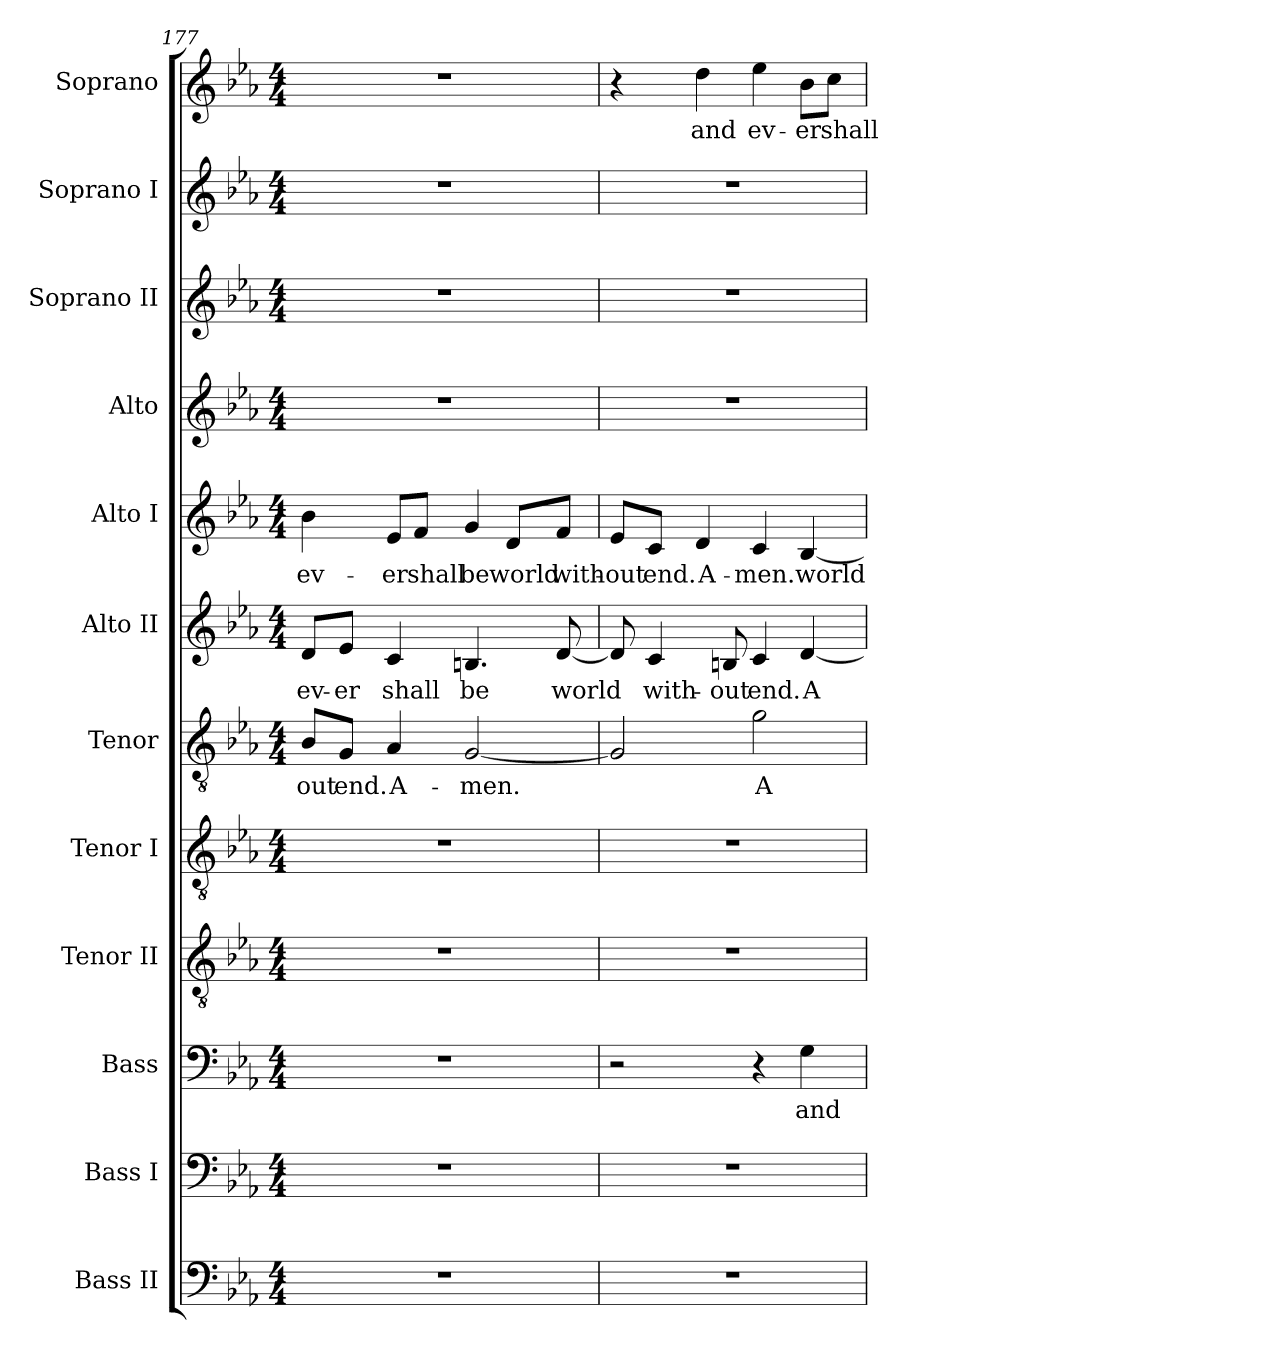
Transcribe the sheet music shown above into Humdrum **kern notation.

**kern	**kern	**kern	**text	**kern	**kern	**kern	**text	**kern	**text	**kern	**text	**kern	**kern	**kern	**kern	**text
*part12	*part11	*part10	*part10	*part9	*part8	*part7	*part7	*part6	*part6	*part5	*part5	*part4	*part3	*part2	*part1	*part1
*staff12	*staff11	*staff10	*staff10	*staff9	*staff8	*staff7	*staff7	*staff6	*staff6	*staff5	*staff5	*staff4	*staff3	*staff2	*staff1	*staff1
*I"Bass II	*I"Bass I	*I"Bass	*	*I"Tenor II	*I"Tenor I	*I"Tenor	*	*I"Alto II	*	*I"Alto I	*	*I"Alto	*I"Soprano II	*I"Soprano I	*I"Soprano	*
*I'BII	*I'BI	*I'B	*	*I'TII	*I'TI	*I'T	*	*I'AII	*	*I'AI	*	*I'A	*I'SII	*I'SI	*I'S	*
!!LO:LB:g=z
*clefF4	*clefF4	*clefF4	*	*clefGv2	*clefGv2	*clefGv2	*	*clefG2	*	*clefG2	*	*clefG2	*clefG2	*clefG2	*clefG2	*
*ITrd7c12	*	*ITrd7c12	*	*ITrd7c12	*ITrd7c12	*ITrd7c12	*	*	*	*	*	*	*	*	*	*
*k[b-e-a-]	*k[b-e-a-]	*k[b-e-a-]	*	*k[b-e-a-]	*k[b-e-a-]	*k[b-e-a-]	*	*k[b-e-a-]	*	*k[b-e-a-]	*	*k[b-e-a-]	*k[b-e-a-]	*k[b-e-a-]	*k[b-e-a-]	*
*E-:	*E-:	*E-:	*	*E-:	*E-:	*E-:	*	*E-:	*	*E-:	*	*E-:	*E-:	*E-:	*E-:	*
*M4/4	*M4/4	*M4/4	*	*M4/4	*M4/4	*M4/4	*	*M4/4	*	*M4/4	*	*M4/4	*M4/4	*M4/4	*M4/4	*
=177	=177	=177	=177	=177	=177	=177	=177	=177	=177	=177	=177	=177	=177	=177	=177	=177
!	!	!	!	!	!	!	!LO:LY:b:color=#000000	!	!	!	!	!	!	!	!	!
!	!	!	!	!	!	!	!	!	!LO:LY:b:color=#000000	!	!	!	!	!	!	!
!	!	!	!	!	!	!	!	!	!	!	!LO:LY:b:color=#000000	!	!	!	!	!
1r	1r	1r	.	1r	1r	8BB-i/L	-out	8di/L	ev-	4b-i\	ev-	1r	1r	1r	1r	.
!	!	!	!	!	!	!	!LO:LY:b:color=#000000	!	!	!	!	!	!	!	!	!
!	!	!	!	!	!	!	!	!	!LO:LY:b:color=#000000	!	!	!	!	!	!	!
.	.	.	.	.	.	8GGi/J	end.	8e-i/J	-er	.	.	.	.	.	.	.
!	!	!	!	!	!	!	!LO:LY:b:color=#000000	!	!	!	!	!	!	!	!	!
!	!	!	!	!	!	!	!	!	!LO:LY:b:color=#000000	!	!	!	!	!	!	!
!	!	!	!	!	!	!	!	!	!	!	!LO:LY:b:color=#000000	!	!	!	!	!
.	.	.	.	.	.	4AA-i/	A-	4ci/	shall	8e-i/L	-er	.	.	.	.	.
!	!	!	!	!	!	!	!	!	!	!	!LO:LY:b:color=#000000	!	!	!	!	!
.	.	.	.	.	.	.	.	.	.	8fi/J	shall	.	.	.	.	.
!	!	!	!	!	!	!	!LO:LY:b:color=#000000	!	!	!	!	!	!	!	!	!
!	!	!	!	!	!	!	!	!	!LO:LY:b:color=#000000	!	!	!	!	!	!	!
!	!	!	!	!	!	!	!	!	!	!	!LO:LY:b:color=#000000	!	!	!	!	!
.	.	.	.	.	.	[<2GGi/	-men.	4.Bni/	be	4gi/	be	.	.	.	.	.
!	!	!	!	!	!	!	!	!	!	!	!LO:LY:b:color=#000000	!	!	!	!	!
.	.	.	.	.	.	.	.	.	.	8di/L	world	.	.	.	.	.
!	!	!	!	!	!	!	!	!	!LO:LY:b:color=#000000	!	!	!	!	!	!	!
!	!	!	!	!	!	!	!	!	!	!	!LO:LY:b:color=#000000	!	!	!	!	!
.	.	.	.	.	.	.	.	[<8di/	world	8fi/J	with-	.	.	.	.	.
=178	=178	=178	=178	=178	=178	=178	=178	=178	=178	=178	=178	=178	=178	=178	=178	=178
!	!	!	!	!	!	!	!	!	!	!	!LO:LY:b:color=#000000	!	!	!	!	!
1r	1r	2r	.	1r	1r	2GGi/]	.	8di/]	.	8e-i/L	-out	1r	1r	1r	4r	.
!	!	!	!	!	!	!	!	!	!LO:LY:b:color=#000000	!	!	!	!	!	!	!
!	!	!	!	!	!	!	!	!	!	!	!LO:LY:b:color=#000000	!	!	!	!	!
.	.	.	.	.	.	.	.	4ci/	with-	8ci/J	end.	.	.	.	.	.
!	!	!	!	!	!	!	!	!	!	!	!LO:LY:b:color=#000000	!	!	!	!	!
!	!	!	!	!	!	!	!	!	!	!	!	!	!	!	!	!LO:LY:b:color=#000000
.	.	.	.	.	.	.	.	.	.	4di/	A-	.	.	.	4ddi\	and
!	!	!	!	!	!	!	!	!	!LO:LY:b:color=#000000	!	!	!	!	!	!	!
.	.	.	.	.	.	.	.	8Bni/	-out	.	.	.	.	.	.	.
!	!	!	!	!	!	!	!LO:LY:b:color=#000000	!	!	!	!	!	!	!	!	!
!	!	!	!	!	!	!	!	!	!LO:LY:b:color=#000000	!	!	!	!	!	!	!
!	!	!	!	!	!	!	!	!	!	!	!LO:LY:b:color=#000000	!	!	!	!	!
!	!	!	!	!	!	!	!	!	!	!	!	!	!	!	!	!LO:LY:b:color=#000000
.	.	4r	.	.	.	2Gi\	A-	4ci/	end.	4ci/	-men.	.	.	.	4ee-i\	ev-
!	!	!	!LO:LY:b:color=#000000	!	!	!	!	!	!	!	!	!	!	!	!	!
!	!	!	!	!	!	!	!	!	!LO:LY:b:color=#000000	!	!	!	!	!	!	!
!	!	!	!	!	!	!	!	!	!	!	!LO:LY:b:color=#000000	!	!	!	!	!
!	!	!	!	!	!	!	!	!	!	!	!	!	!	!	!	!LO:LY:b:color=#000000
.	.	4GGi\	and	.	.	.	.	[<4di/	A-	[<4B-i/	world	.	.	.	8b-i\L	-er
!	!	!	!	!	!	!	!	!	!	!	!	!	!	!	!	!LO:LY:b:color=#000000
.	.	.	.	.	.	.	.	.	.	.	.	.	.	.	8cci\J	shall
=	=	=	=	=	=	=	=	=	=	=	=	=	=	=	=	=
*-	*-	*-	*-	*-	*-	*-	*-	*-	*-	*-	*-	*-	*-	*-	*-	*-
